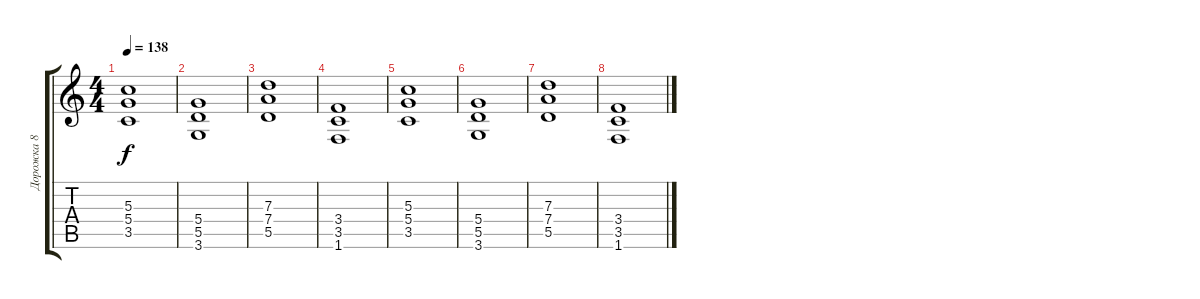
\track ("Дорожка 8" "Дорожка 8") {instrument distortionguitar}
\staff {score tabs}
\tuning (E4 B3 G3 D3 A2 E2) {hide}
\ts (4 4)
\tempo 138
\clef g2
\ks c
(5.3 5.4 3.5).1{dy f} |
(5.4 5.5 3.6).1 |
(7.3 7.4 5.5).1 |
(3.4 3.5 1.6).1 |
(5.3 5.4 3.5).1 |
(5.4 5.5 3.6).1 |
(7.3 7.4 5.5).1 |
(3.4 3.5 1.6).1
